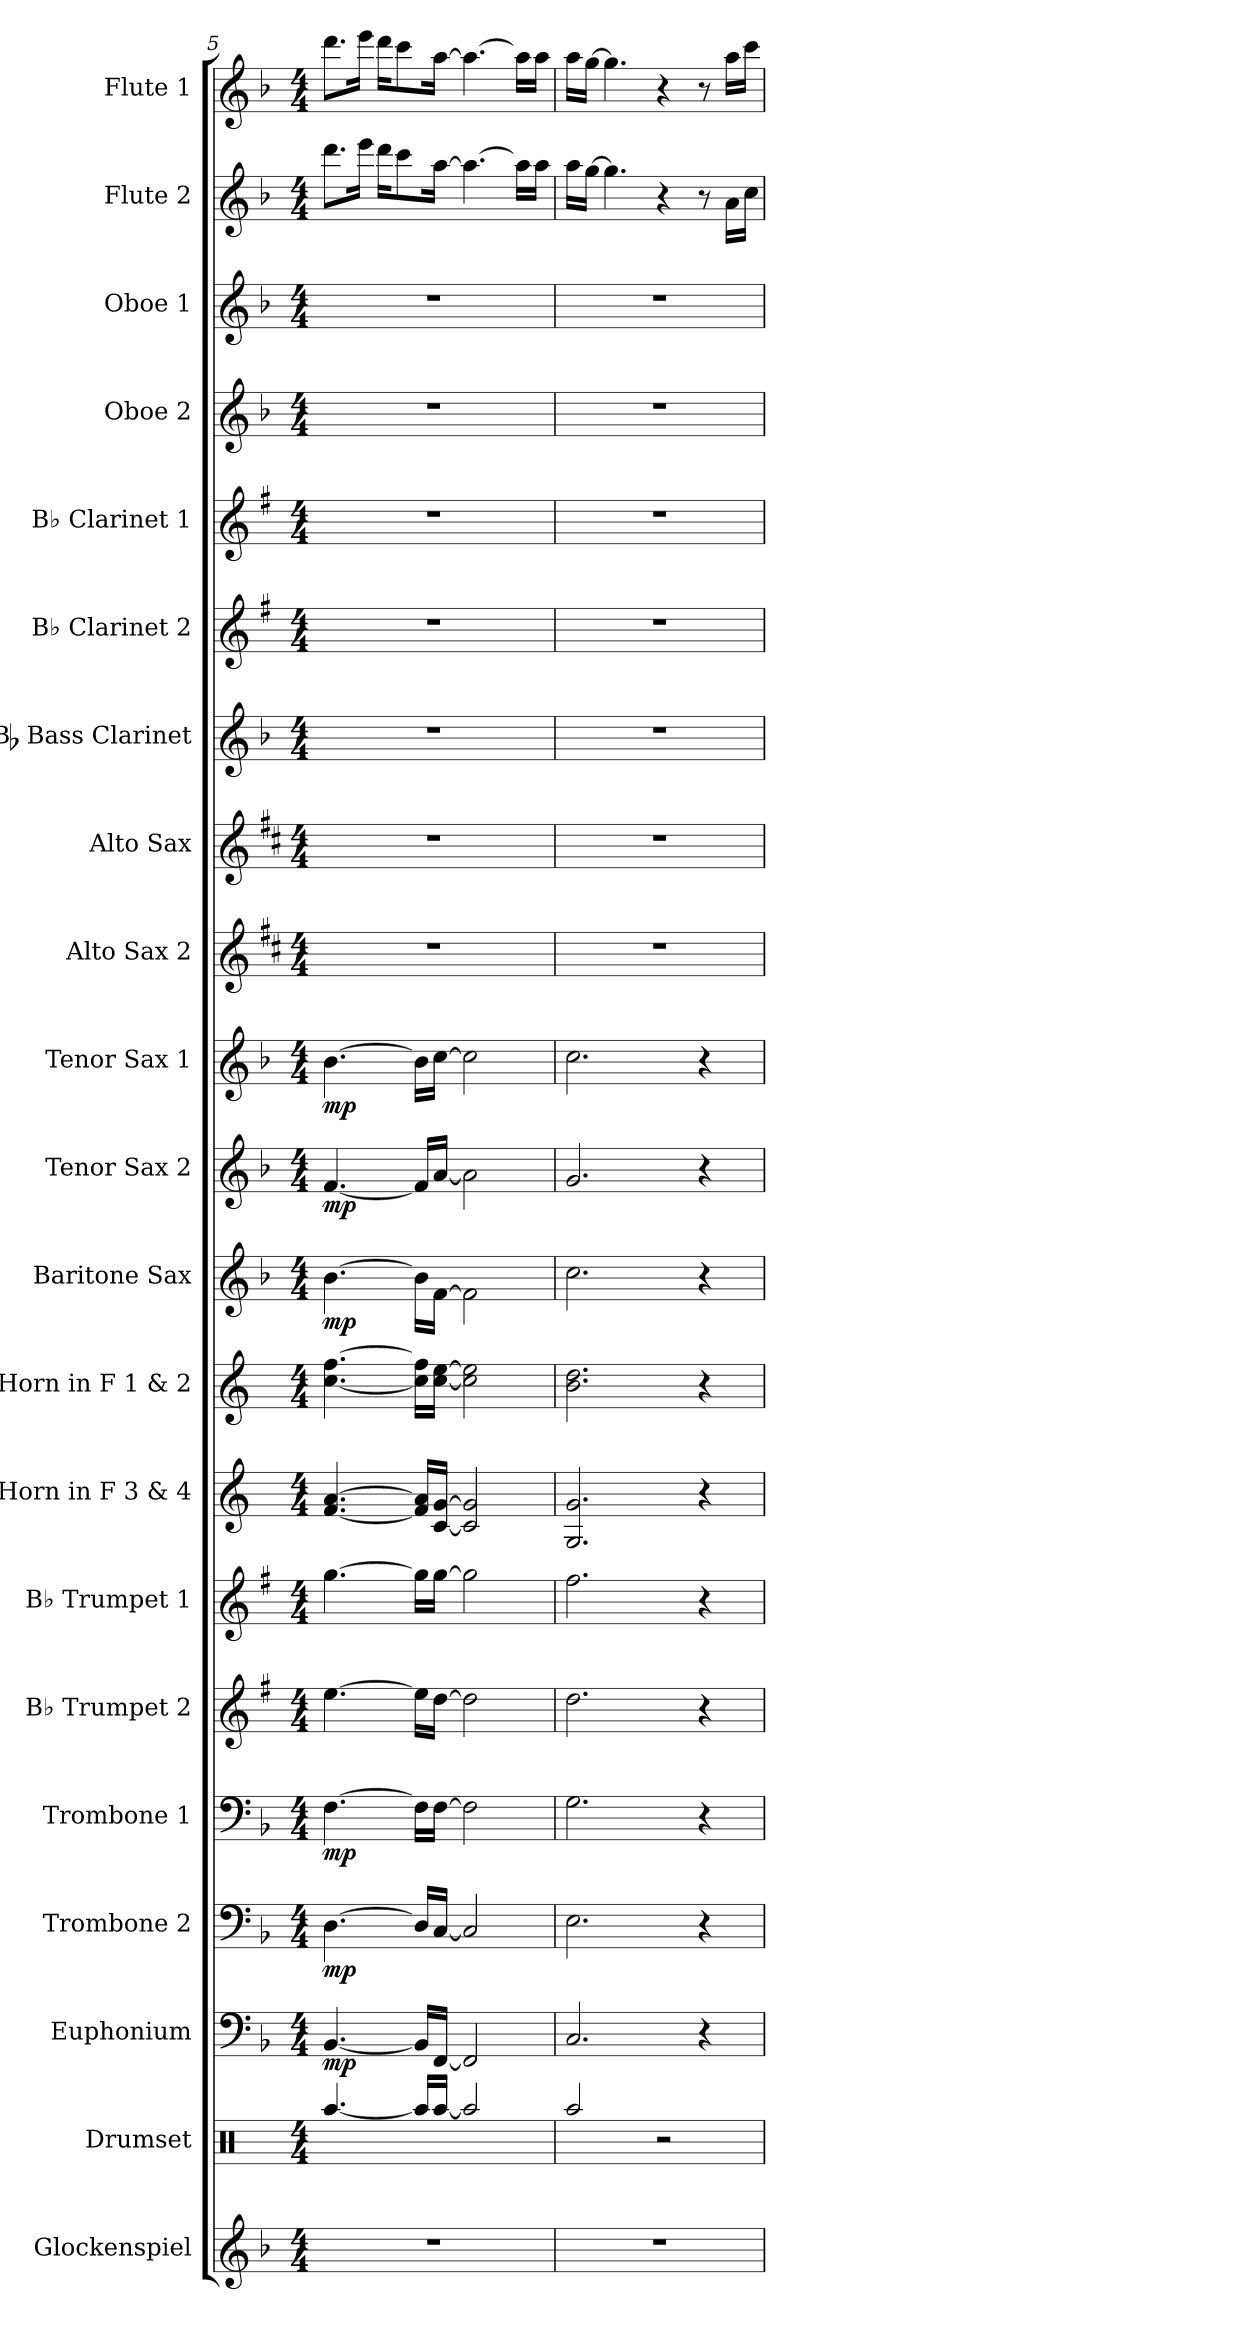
**kern	**kern	**kern	**dynam	**kern	**dynam	**kern	**dynam	**kern	**kern	**kern	**kern	**kern	**dynam	**kern	**dynam	**kern	**dynam	**kern	**kern	**kern	**kern	**kern	**kern	**kern	**kern	**kern
*part21	*part20	*part19	*part19	*part18	*part18	*part17	*part17	*part16	*part15	*part14	*part13	*part12	*part12	*part11	*part11	*part10	*part10	*part9	*part8	*part7	*part6	*part5	*part4	*part3	*part2	*part1
*staff21	*staff20	*staff19	*staff19	*staff18	*staff18	*staff17	*staff17	*staff16	*staff15	*staff14	*staff13	*staff12	*staff12	*staff11	*staff11	*staff10	*staff10	*staff9	*staff8	*staff7	*staff6	*staff5	*staff4	*staff3	*staff2	*staff1
*I"Glockenspiel	*I"Drumset	*I"Euphonium	*	*I"Trombone 2	*	*I"Trombone 1	*	*I"B♭ Trumpet 2	*I"B♭ Trumpet 1	*I"Horn in F 3 &amp; 4	*I"Horn in F 1 &amp; 2	*I"Baritone Sax	*	*I"Tenor Sax 2	*	*I"Tenor Sax 1	*	*I"Alto Sax 2	*I"Alto Sax	*I"Bb Bass Clarinet	*I"B♭ Clarinet 2	*I"B♭ Clarinet 1	*I"Oboe 2	*I"Oboe 1	*I"Flute 2	*I"Flute 1
*I'Glock.	*I'Drs.	*I'Euph.	*	*I'Tbn. 2	*	*I'Tbn. 1	*	*I'B♭ Tpt. 2	*I'B♭ Tpt. 1	*	*	*I'Bar. Sax.	*	*I'T. Sax. 2	*	*I'T. Sax. 1	*	*I'A. Sax. 2	*I'A. Sax. 1	*I'Bb B. Cl.	*I'B♭ Cl. 2	*I'B♭ Cl. 1	*I'Ob. 2	*I'Ob. 1	*I'Fl. 2	*I'Fl. 1
*clefG2	*clefX	*clefF4	*	*clefF4	*	*clefF4	*	*clefG2	*clefG2	*clefG2	*clefG2	*clefG2	*	*clefG2	*	*clefG2	*	*clefG2	*clefG2	*clefG2	*clefG2	*clefG2	*clefG2	*clefG2	*clefG2	*clefG2
*ITrd-14c-24	*	*	*	*	*	*	*	*ITrd1c2	*ITrd1c2	*ITrd4c7	*ITrd4c7	*ITrd12c21	*	*ITrd8c14	*	*ITrd8c14	*	*ITrd5c9	*ITrd5c9	*ITrd8c14	*ITrd1c2	*ITrd1c2	*	*	*	*
*k[b-]	*k[]	*k[b-]	*	*k[b-]	*	*k[b-]	*	*k[b-]	*k[b-]	*k[b-]	*k[b-]	*k[b-]	*	*k[b-]	*	*k[b-]	*	*k[b-]	*k[b-]	*k[b-]	*k[b-]	*k[b-]	*k[b-]	*k[b-]	*k[b-]	*k[b-]
*M4/4	*M4/4	*M4/4	*	*M4/4	*	*M4/4	*	*M4/4	*M4/4	*M4/4	*M4/4	*M4/4	*	*M4/4	*	*M4/4	*	*M4/4	*M4/4	*M4/4	*M4/4	*M4/4	*M4/4	*M4/4	*M4/4	*M4/4
=5	=5	=5	=5	=5	=5	=5	=5	=5	=5	=5	=5	=5	=5	=5	=5	=5	=5	=5	=5	=5	=5	=5	=5	=5	=5	=5
!	!	!	!LO:DY:b	!	!LO:DY:b	!	!LO:DY:b	!	!	!	!	!	!LO:DY:b	!	!LO:DY:b	!	!LO:DY:b	!	!	!	!	!	!	!	!	!
1r	[4.Raa/	[4.BB-/	mp	[4.D\	mp	[4.F\	mp	[4.dd\	[4.ff\	[4.B-/ [4.d/	[4.f\ [4.b-\	[4.B-\	mp	[4.F/	mp	[4.B-\	mp	1r	1r	1r	1r	1r	1r	1r	8.ddd\L	8.ddd\L
.	.	.	.	.	.	.	.	.	.	.	.	.	.	.	.	.	.	.	.	.	.	.	.	.	16eee\Jk	16eee\Jk
.	.	.	.	.	.	.	.	.	.	.	.	.	.	.	.	.	.	.	.	.	.	.	.	.	16ddd\KL	16ddd\KL
.	.	.	.	.	.	.	.	.	.	.	.	.	.	.	.	.	.	.	.	.	.	.	.	.	8ccc\	8ccc\
.	16Raa/LL]	16BB-/LL]	.	16D/LL]	.	16F\LL]	.	16dd\LL]	16ff\LL]	16B-/] 16d/]LL	16f\] 16b-\]LL	16B-\LL]	.	16F/LL]	.	16B-\LL]	.	.	.	.	.	.	.	.	.	.
.	[16Raa/JJ	[16FF/JJ	.	[16C/JJ	.	[16F\JJ	.	[16cc\JJ	[16ff\JJ	[16F/ [16c/JJ	[16f\ [16a\JJ	[16F\JJ	.	[16A/JJ	.	[16c\JJ	.	.	.	.	.	.	.	.	[16aa\Jk	[16aa\Jk
.	2Raa/]	2FF/]	.	2C/]	.	2F\]	.	2cc\]	2ff\]	2F/] 2c/]	2f\] 2a\]	2F\]	.	2A\]	.	2c\]	.	.	.	.	.	.	.	.	4.aa\_	4.aa\_
.	.	.	.	.	.	.	.	.	.	.	.	.	.	.	.	.	.	.	.	.	.	.	.	.	16aa\LL]	16aa\LL]
.	.	.	.	.	.	.	.	.	.	.	.	.	.	.	.	.	.	.	.	.	.	.	.	.	16aa\JJ	16aa\JJ
=6	=6	=6	=6	=6	=6	=6	=6	=6	=6	=6	=6	=6	=6	=6	=6	=6	=6	=6	=6	=6	=6	=6	=6	=6	=6	=6
1r	2Raa/	2.C/	.	2.E\	.	2.G\	.	2.cc\	2.ee\	2.C/ 2.c/	2.e\ 2.g\	2.c\	.	2.G/	.	2.c\	.	1r	1r	1r	1r	1r	1r	1r	16aa\LL	16aa\LL
.	.	.	.	.	.	.	.	.	.	.	.	.	.	.	.	.	.	.	.	.	.	.	.	.	[16gg\JJ	[16gg\JJ
.	.	.	.	.	.	.	.	.	.	.	.	.	.	.	.	.	.	.	.	.	.	.	.	.	4.gg\]	4.gg\]
.	2r	.	.	.	.	.	.	.	.	.	.	.	.	.	.	.	.	.	.	.	.	.	.	.	4r	4r
.	.	4r	.	4r	.	4r	.	4r	4r	4r	4r	4r	.	4r	.	4r	.	.	.	.	.	.	.	.	8r	8r
.	.	.	.	.	.	.	.	.	.	.	.	.	.	.	.	.	.	.	.	.	.	.	.	.	16a\LL	16aa\LL
.	.	.	.	.	.	.	.	.	.	.	.	.	.	.	.	.	.	.	.	.	.	.	.	.	16cc\JJ	16ccc\JJ
=	=	=	=	=	=	=	=	=	=	=	=	=	=	=	=	=	=	=	=	=	=	=	=	=	=	=
*-	*-	*-	*-	*-	*-	*-	*-	*-	*-	*-	*-	*-	*-	*-	*-	*-	*-	*-	*-	*-	*-	*-	*-	*-	*-	*-
